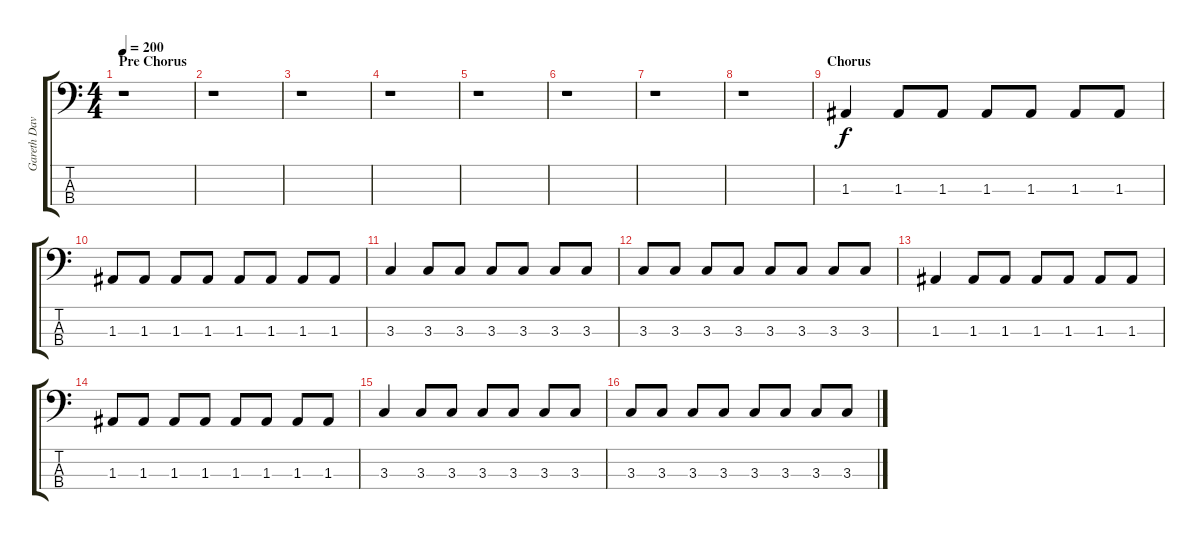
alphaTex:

\track ("Gareth Davies" "Gareth Dav") {instrument electricbasspick}
\staff {score tabs}
\tuning (G2 D2 A1 D1) {hide}
\ts (4 4)
\section ("" "Pre Chorus")
\tempo 200
\clef f4
\ks c
r.1{dy f} |
r.1 |
r.1 |
r.1 |
r.1 |
r.1 |
r.1 |
r.1 |
\section ("" "Chorus")
1.3.4 1.3.8 1.3.8 1.3.8 1.3.8 1.3.8 1.3.8 |
1.3.8 1.3.8 1.3.8 1.3.8 1.3.8 1.3.8 1.3.8 1.3.8 |
3.3.4 3.3.8 3.3.8 3.3.8 3.3.8 3.3.8 3.3.8 |
3.3.8 3.3.8 3.3.8 3.3.8 3.3.8 3.3.8 3.3.8 3.3.8 |
1.3.4 1.3.8 1.3.8 1.3.8 1.3.8 1.3.8 1.3.8 |
1.3.8 1.3.8 1.3.8 1.3.8 1.3.8 1.3.8 1.3.8 1.3.8 |
3.3.4 3.3.8 3.3.8 3.3.8 3.3.8 3.3.8 3.3.8 |
3.3.8 3.3.8 3.3.8 3.3.8 3.3.8 3.3.8 3.3.8 3.3.8
